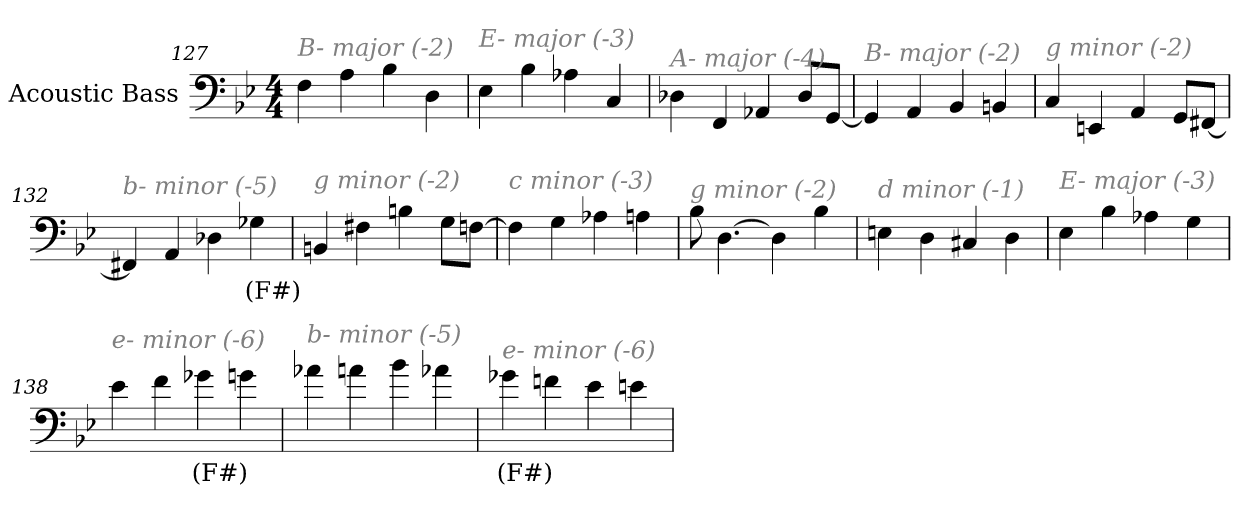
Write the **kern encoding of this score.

**kern	**text
*part1	*part1
*staff1	*staff1
*I"Acoustic Bass	*
*clefF4	*
*ITrd7c12	*
*k[b-e-]	*
*B-:	*
*M4/4	*
=127	=127
!LO:TX:i:color=#808080:t=B- major (-2)	!
4FF	.
4AA	.
4BB-	.
4DD	.
=128	=128
!LO:TX:i:color=#808080:t=E- major (-3)	!
4EE-	.
4BB-	.
4AA-X	.
4CC	.
=129	=129
!LO:TX:i:color=#808080:t=A- major (-4)	!
4DD-X	.
4FFF	.
4AAA-X	.
8DD-L	.
[8GGGJ	.
=130	=130
!LO:TX:i:color=#808080:t=B- major (-2)	!
4GGG]	.
4AAA	.
4BBB-	.
4BBBn	.
=131	=131
!LO:TX:i:color=#808080:t=g minor (-2)	!
4CC	.
4EEEn	.
4AAA	.
8GGGL	.
[8FFF#XJ	.
=132	=132
!LO:TX:i:color=#808080:t=b- minor (-5)	!
4FFF#X]	.
4AAA	.
4DD-X	.
4GG-Xi	(F#)
=133	=133
!LO:TX:i:color=#808080:t=g minor (-2)	!
4BBBn	.
4FF#X	.
4BBn	.
8GGL	.
[8FFnJ	.
=134	=134
!LO:TX:i:color=#808080:t=c minor (-3)	!
4FF]	.
4GG	.
4AA-X	.
4AAn	.
=135	=135
!LO:TX:i:color=#808080:t=g minor (-2)	!
8BB-	.
[4.DD	.
4DD]	.
4BB-	.
=136	=136
!LO:TX:i:color=#808080:t=d minor (-1)	!
4EEn	.
4DD	.
4CC#X	.
4DD	.
=137	=137
!LO:TX:i:color=#808080:t=E- major (-3)	!
4EE-	.
4BB-	.
4AA-X	.
4GG	.
=138	=138
!LO:TX:i:color=#808080:t=e- minor (-6)	!
4E-	.
4F	.
4G-Xi	(F#)
4G	.
=139	=139
!LO:TX:i:color=#808080:t=b- minor (-5)	!
4A-X	.
4An	.
4B-	.
4A-X	.
=140	=140
!LO:TX:i:color=#808080:t=e- minor (-6)	!
4G-Xi	(F#)
4Fn	.
4E-	.
4En	.
=	=
*-	*-
